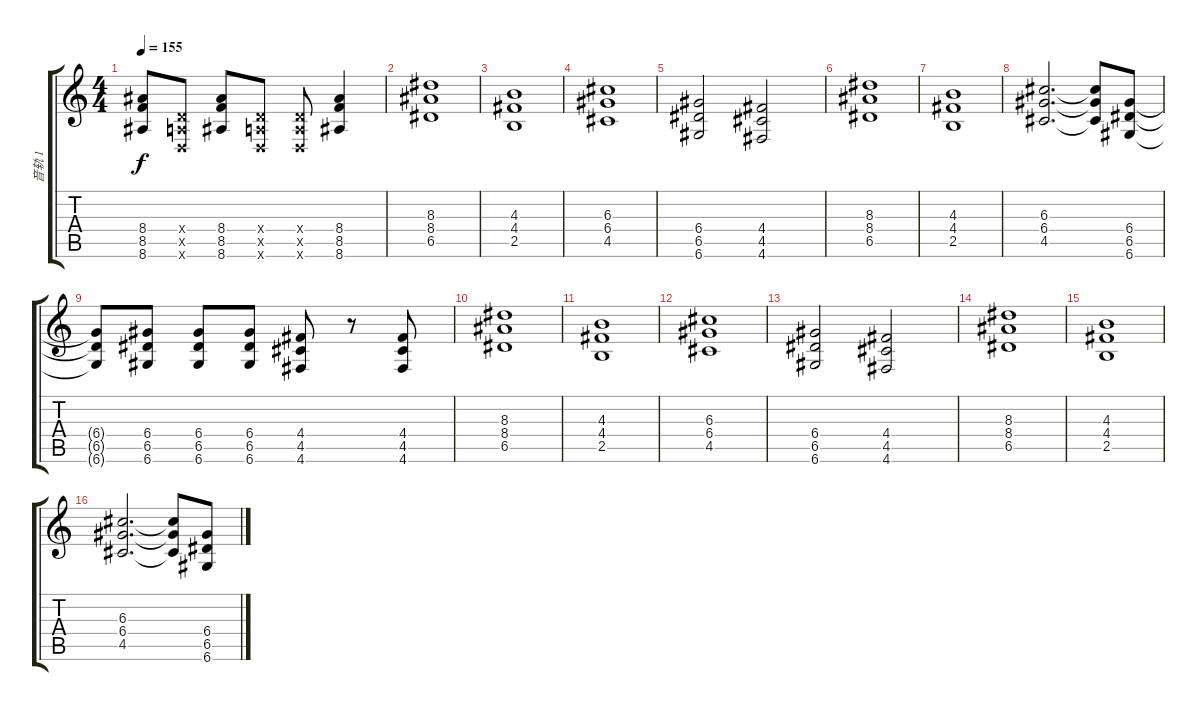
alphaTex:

\track ("音轨 1" "音轨 1") {instrument overdrivenguitar}
\staff {score tabs}
\tuning (E4 B3 G3 D3 A2 D2) {hide}
\ts (4 4)
\tempo 155
\clef g2
\ks c
(8.4{t} 8.5{t} 8.6{t}).8{dy f} (0.4{x} 0.5{x} 0.6{x}).8 (8.4 8.5 8.6).8 (0.4{x} 0.5{x} 0.6{x}).8 (0.4{x} 0.5{x} 0.6{x}).8 (8.4 8.5 8.6).4 |
(8.3 8.4 6.5).1 |
(4.3 4.4 2.5).1 |
(6.3 6.4 4.5).1 |
(6.4 6.5 6.6).2 (4.4 4.5 4.6).2 |
(8.3 8.4 6.5).1 |
(4.3 4.4 2.5).1 |
(6.3 6.4 4.5).2{d} (6.3{t} 6.4{t} 4.5{t}).8 (6.4 6.5 6.6).8 |
(6.4{t} 6.5{t} 6.6{t}).8 (6.4 6.5 6.6).8 (6.4 6.5 6.6).8 (6.4 6.5 6.6).8 (4.4 4.5 4.6).8 r.8 (4.4 4.5 4.6).8 |
(8.3 8.4 6.5).1 |
(4.3 4.4 2.5).1 |
(6.3 6.4 4.5).1 |
(6.4 6.5 6.6).2 (4.4 4.5 4.6).2 |
(8.3 8.4 6.5).1 |
(4.3 4.4 2.5).1 |
(6.3 6.4 4.5).2{d} (6.3{t} 6.4{t} 4.5{t}).8 (6.4 6.5 6.6).8
